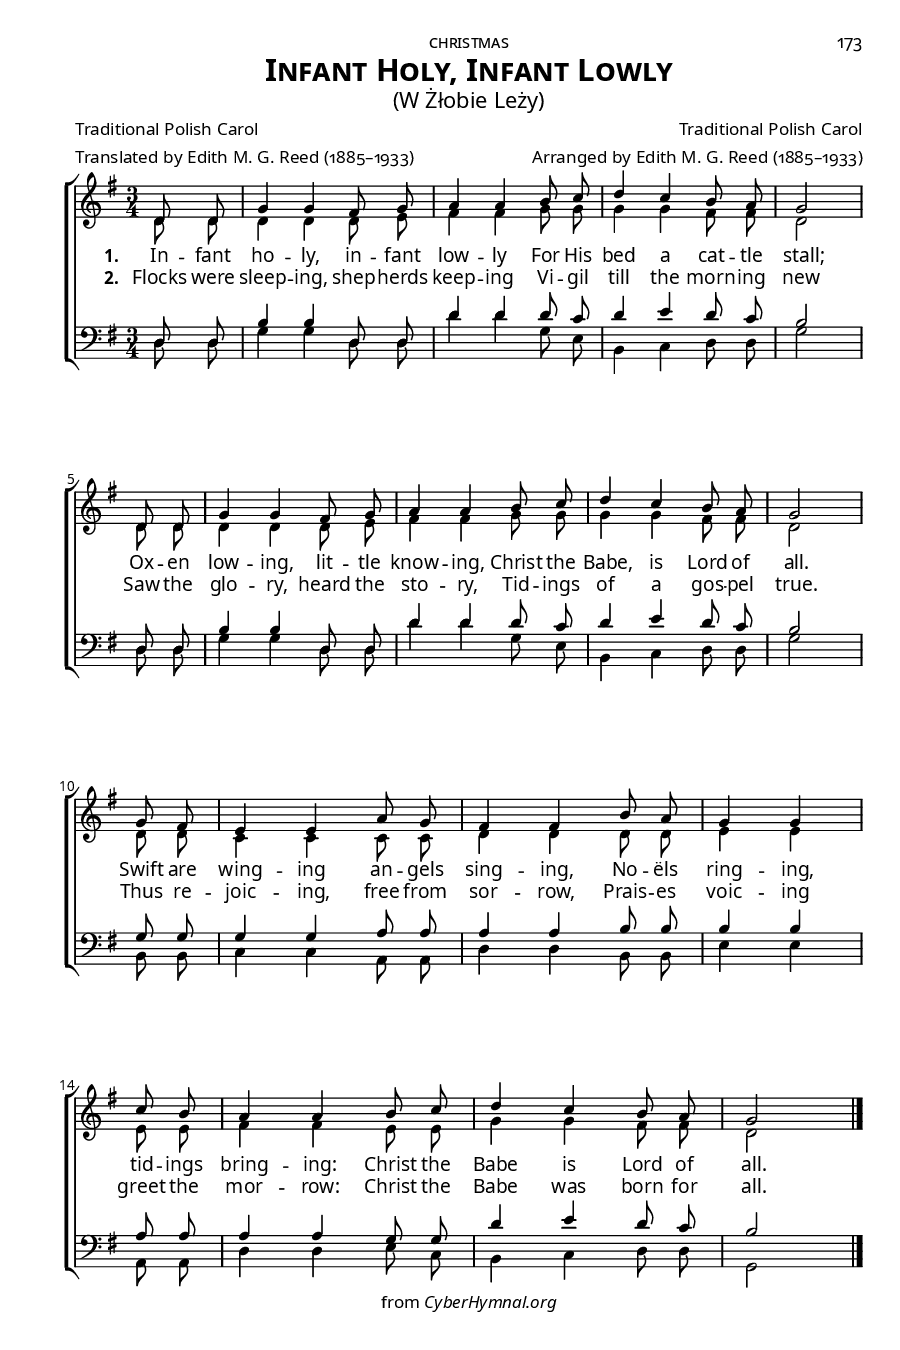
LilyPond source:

\version "2.14.2"
\include "util.ly"
\header {
  title = \markup{\override #'(font-name . "Garamond Premier Pro Semibold"){ \abs-fontsize #15 \smallCapsOldStyle"Infant Holy, Infant Lowly"}}
  subtitle = \markup{\override #'(font-name . "Garamond Premier Pro"){ \abs-fontsize #10.5 "(W Żłobie Leży)"}}
  poet = \markup\oldStyleNum"Traditional Polish Carol"
  meter = \markup\oldStyleNum"Translated by Edith M. G. Reed (1885–1933)"
  composer = \markup\oldStyleNum"Traditional Polish Carol"
  arranger = \markup\oldStyleNum"Arranged by Edith M. G. Reed (1885–1933)"
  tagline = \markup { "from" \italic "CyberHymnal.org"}
}
\paper {
  %print-all-headers = ##f
  paper-height = 9\in
  paper-width = 6\in
  indent = 0\in
  %system-system-spacing = #'((basic-distance . 10) (padding . 0))
  %system-system-spacing =
  %  #'((basic-distance . 0)
  %     (minimum-distance . 0)
  %     (padding . -0.35)
  %     (stretchability . 100))
  ragged-last-bottom = ##f
  ragged-bottom = ##f
  two-sided = ##t
  inner-margin = 0.5\in
  outer-margin = 0.25\in
  top-margin = 0.25\in
  bottom-margin = 0.25\in
  first-page-number = #173
  print-first-page-number = ##t
  headerLine = \markup{\override #'(font-name . "Garamond Premier Pro") \smallCapsOldStyle"christmas"}
  oddHeaderMarkup = \markup\fill-line{
     \override #'(font-name . "Garamond Premier Pro")\abs-fontsize #8.5
     \combine 
        \fill-line{"" \on-the-fly #print-page-number-check-first
        \oldStylePageNum""
        }
        \fill-line{\headerLine}
  }
  evenHeaderMarkup = \markup {
     \override #'(font-name . "Garamond Premier Pro")\abs-fontsize #8.5
     \combine
        \on-the-fly #print-page-number-check-first
        \oldStylePageNum""
        \fill-line{\headerLine}
  }
}
#(set-global-staff-size 15) \paper{ #(define fonts (make-pango-font-tree "GoudyOlSt BT" "Garamond Premier Pro" "Garamond Premier Pro" (/ 15 20))) }
global = {
  \key g \major
  \time 3/4
  \autoBeamOff
}

sopMusic = \relative c' {
\repeat unfold 2 {
  \partial 4 d8 d |
  g4 g fis8 g |
  a4 a b8 c |
  d4 c b8  a |
  \partial 2 g2 | \break
}

\partial 4 g8 fis |
e4 e a8 g |
fis4 fis b8 a |
\partial 2 g4 g | \break

\partial 4 c8 b |
a4 a b8 c |
d4 c b8 a |
\partial 2 g2 \bar "|."
}
sopWords = \lyricmode {
  
}

altoMusic = \relative c' {
\repeat unfold 2 {
  d8 d |
  d4 d d8 e |
  fis4 fis g8 g |
  g4 g fis8 fis |
  d2 |
}

  d8 d |
  c4 c c8 c |
  d4 d d8 d |
  e4 e |

  e8 e |
  fis4 fis e8 e |
  g4 g fis8 fis |
  d2 \bar "|."
}
altoWords = \lyricmode {
  \dropLyricsV
  \set stanza = #"1. "
  In -- fant ho -- ly, in -- fant low -- ly
  For His bed a cat -- tle stall;
  Ox -- en low -- ing, lit -- tle know -- ing,
  Christ the Babe, is Lord of all.
  Swift are wing -- ing an -- gels sing -- ing,
  No -- ëls ring -- ing,
  tid -- ings bring -- ing:
  Christ the Babe is Lord of all.
}
altoWordsII = \lyricmode {
  \dropLyricsV
%\markup\italic
  \set stanza = #"2. "
Flocks were sleep -- ing, shep -- herds keep -- ing
Vi -- gil till the morn -- ing new
Saw the glo -- ry, heard the sto -- ry,
Tid -- ings of a gos -- pel true.
Thus re -- joic -- ing, free from sor -- row,
Prais -- es voic -- ing greet the mor -- row:
Christ the Babe was born for all.
}
altoWordsIII = \lyricmode {
  \set stanza = #"3. "
  \set ignoreMelismata = ##t
}
altoWordsIV = \lyricmode {
  \set stanza = #"4. "
  \set ignoreMelismata = ##t
}
altoWordsV = \lyricmode {
  \set stanza = #"5. "
  \set ignoreMelismata = ##t
}
altoWordsVI = \lyricmode {
  \set stanza = #"6. "
  \set ignoreMelismata = ##t
}
tenorMusic = \relative c {
  \repeat unfold 2{
    d8 d |
    b'4 b d,8 d |
    d'4 d d8 c |
    d4 e d8 c |
    b2 |
  }
  g8 g |
  g4 g a8 a |
  a4 a b8 b |
  b4 b a8 a |
  a4 a g8 g8 |
  d'4 e d8 c |
  b2 \bar "|."
}
tenorWords = \lyricmode {

}

bassMusic = \relative c {
\repeat unfold 2 {
  d8 d |
  g4 g d8 d |
  d'4 d g,8 e |
  b4 c d8 d |
  g2 |
}

  b,8 b |
  c4 c a8 a |
  d4 d b8 b |
  e4 e |

  a,8 a |
  d4 d e8 c |
  b4 c d8 d |
  g,2 \bar "|."
}
bassWords = \lyricmode {

}

pianoRH = \relative c' {
  
}
pianoLH = \relative c' {
  
}

\score {
  <<
   \new ChoirStaff <<
    \new Staff = women <<
      \new Voice = "sopranos" { \voiceOne << \global \sopMusic >> }
      \new Voice = "altos" { \voiceTwo << \global \altoMusic >> }
    >>
    \new Lyrics \with { alignAboveContext = #"women" \override VerticalAxisGroup #'nonstaff-relatedstaff-spacing = #'((basic-distance . 1))} \lyricsto "sopranos" \sopWords
    \new Lyrics = "altosVI"  \with { alignBelowContext = #"women" } \lyricsto "altos" \altoWordsVI
    \new Lyrics = "altosV"  \with { alignBelowContext = #"women" } \lyricsto "altos" \altoWordsV
    \new Lyrics = "altosIV"  \with { alignBelowContext = #"women" } \lyricsto "altos" \altoWordsIV
    \new Lyrics = "altosIII"  \with { alignBelowContext = #"women" } \lyricsto "altos" \altoWordsIII
    \new Lyrics = "altosII"  \with { alignBelowContext = #"women" } \lyricsto "altos" \altoWordsII
    \new Lyrics = "altos"  \with { alignBelowContext = #"women" \override VerticalAxisGroup #'nonstaff-relatedstaff-spacing = #'((basic-distance . 1))} \lyricsto "altos" \altoWords
   \new Staff = men <<
      \clef bass
      \new Voice = "tenors" { \voiceOne << \global \tenorMusic >> }
      \new Voice = "basses" { \voiceTwo << \global \bassMusic >> }
    >>
    \new Lyrics \with { alignAboveContext = #"men" \override VerticalAxisGroup #'nonstaff-relatedstaff-spacing = #'((basic-distance . 1)) } \lyricsto "tenors" \tenorWords
    \new Lyrics \with { alignBelowContext = #"men" \override VerticalAxisGroup #'nonstaff-relatedstaff-spacing = #'((basic-distance . 1)) } \lyricsto "basses" \bassWords
  >>
%    \new PianoStaff << \new Staff { \new Voice { \pianoRH } } \new Staff { \clef "bass" \pianoLH } >>
  >>
  \layout {
    \context {
      \Score
      %\override SpacingSpanner #'base-shortest-duration = #(ly:make-moment 1 8)
      %\override SpacingSpanner #'common-shortest-duration = #(ly:make-moment 1 4)
    }
    \context {
      % Remove all empty staves
      % \Staff \RemoveEmptyStaves \override VerticalAxisGroup #'remove-first = ##t
    }
    \context {
      \Lyrics
      \override LyricText #'X-offset = #center-on-word
    }
  }
  \midi {
    \tempo 4 = 90
    \set Staff.midiInstrument = "flute"
  
    \context {
      \Voice
      \remove "Dynamic_performer"
    }
  }
}
